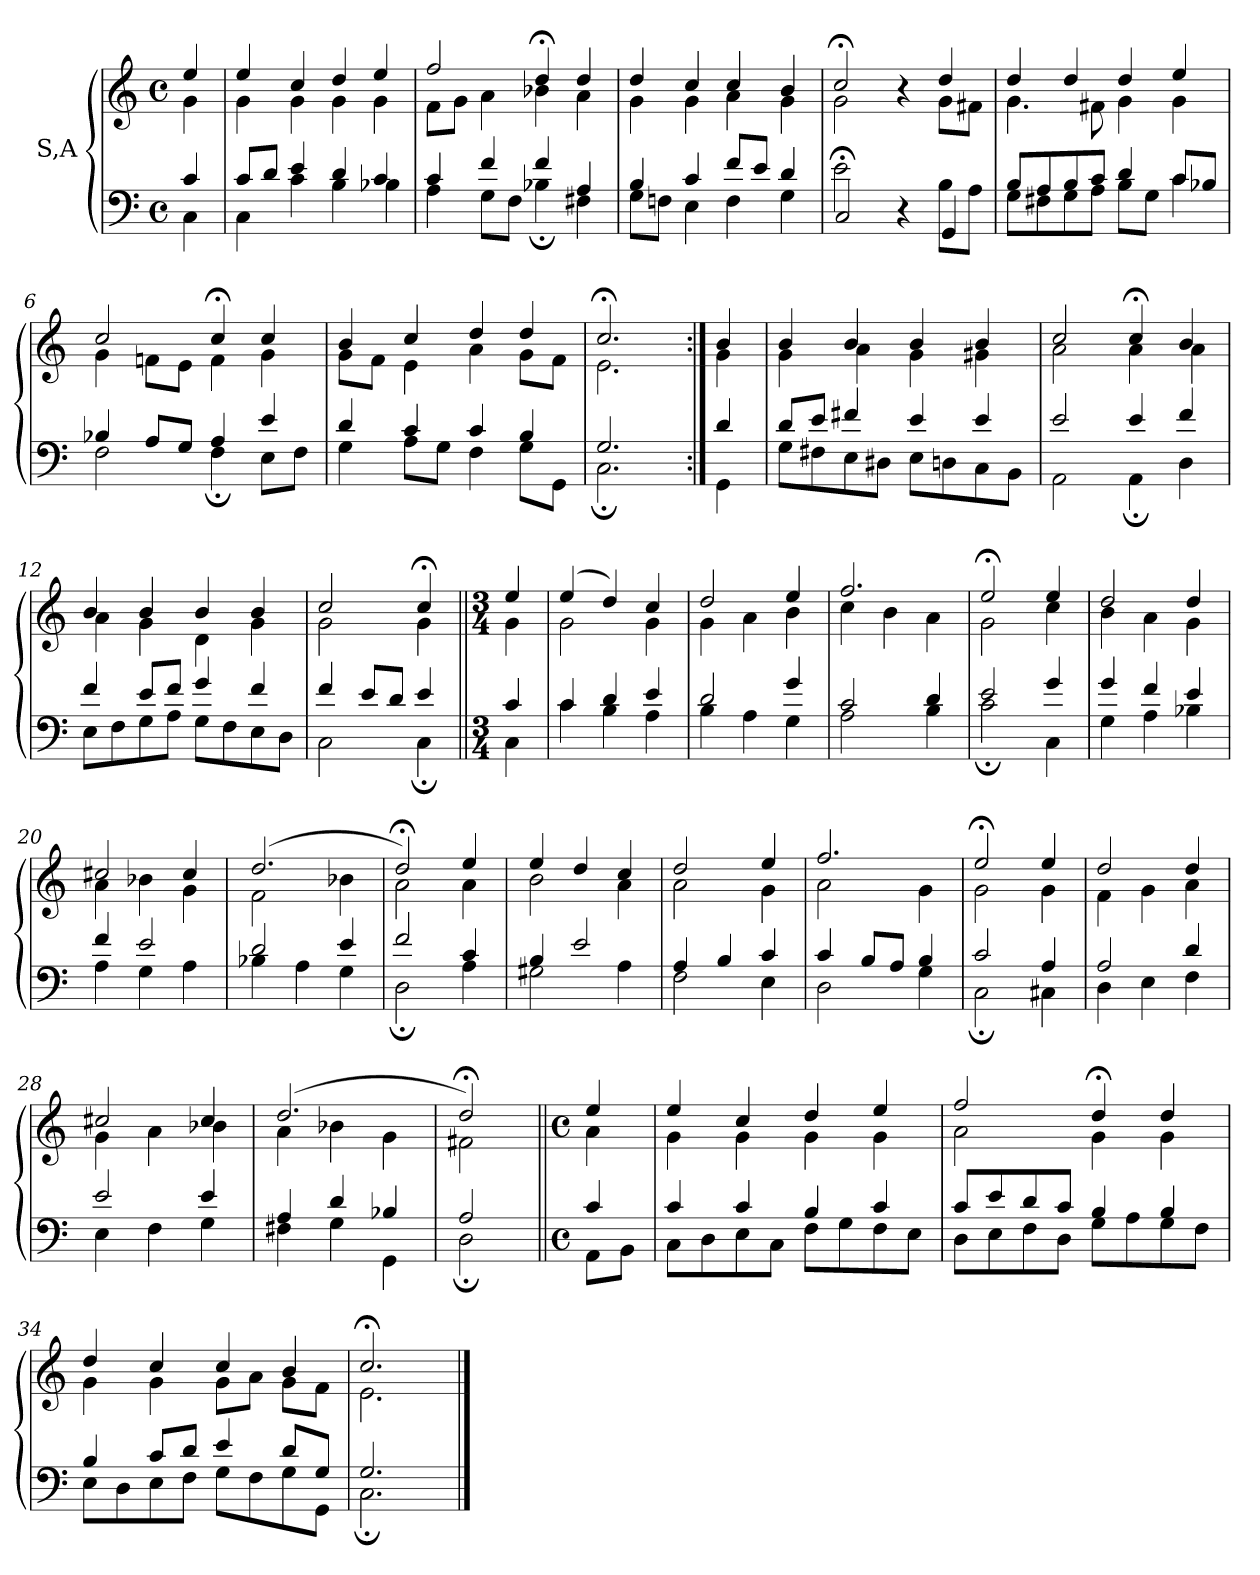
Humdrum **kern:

**kern	**kern
*part1	*part1
*staff2	*staff1
*I"S,A	*
!!LO:LB:g=z
*clefF4	*clefG2
*k[]	*k[]
*M4/4	*M4/4
*met(c)	*met(c)
=	=
*^	*^
4c	4C	4ee	4g
=1	=1	=1	=1
8cL	4C	4ee	4g
8dJ	.	.	.
4e	4c	4cc	4g
4d	4B	4dd	4g
4c	4B-X	4ee	4g
=2	=2	=2	=2
4c	4A	2ff	8fL
.	.	.	8gJ
4f	8GL	.	4a
.	8FJ	.	.
4f	4B-X;	4dd;<	4b-X
4A	4F#X	4dd	4a
=3	=3	=3	=3
4B	8GL	4dd	4g
.	8FnJ	.	.
4c	4E	4cc	4g
8fL	4F	4cc	4a
8eJ	.	.	.
4d	4G	4b	4g
=4	=4	=4	=4
*	*^	*	*^
2ryy	2e	2C;	2cc;<	2g	2ryy
4ryy	4r	4ryy	4r	4ryy	4ryy
4ryy	8BL	4GG	4dd	8gL	4ryy
.	8AJ	.	.	8f#XJ	.
*	*v	*v	*	*	*
*	*	*	*v	*v
!!LO:PB:g=z
=5	=5	=5	=5
8BL	8GL	4dd	4.g
8A	8F#X	.	.
8B	8G	4dd	.
8cJ	8AJ	.	8f#X
4d	8BL	4dd	4g
.	8GJ	.	.
8cL	4c	4ee	4g
8B-XJ	.	.	.
=6	=6	=6	=6
4B-X	2F	2cc	4g
8AL	.	.	8fnL
8GJ	.	.	8eJ
4A	4F;	4cc;<	4f
4e	8EL	4cc	4g
.	8FJ	.	.
=7	=7	=7	=7
4d	4G	4b	8gL
.	.	.	8fJ
4c	8AL	4cc	4e
.	8GJ	.	.
4c	4F	4dd	4a
4B	8GL	4dd	8gL
.	8GGJ	.	8fJ
=185	=185	=185	=185
2.G	2.C;	2.cc;<	2.e
=186:|!	=186:|!	=186:|!	=186:|!
4d	4GG	4b	4g
!!LO:LB:g=z	!!
=10	=10	=10	=10
8dL	8GL	4b	4g
8eJ	8F#X	.	.
4f#X	8E	4b	4a
.	8D#XJ	.	.
4e	8EL	4b	4g
.	8Dn	.	.
4e	8C	4b	4g#X
.	8BBJ	.	.
=11	=11	=11	=11
2e	2AA	2cc	2a
4e	4AA;	4cc;<	4a
4f	4D	4b	4a
=12	=12	=12	=12
4f	8EL	4b	4a
.	8F	.	.
8eL	8G	4b	4g
8fJ	8AJ	.	.
4g	8GL	4b	4d
.	8F	.	.
4f	8E	4b	4g
.	8DJ	.	.
=190	=190	=190	=190
4f	2C	2cc	2g
8eL	.	.	.
8dJ	.	.	.
4e	4C;	4cc;<	4g
=191||	=191||	=191||	=191||
*M3/4	*	*M3/4	*
4c	4C	4ee	4g
!!LO:LB:g=z	!!
=15	=15	=15	=15
4c	4c	(>4ee	2g
4d	4B	4dd)	.
4e	4A	4cc	4g
=16	=16	=16	=16
2d	4B	2dd	4g
.	4A	.	4a
4g	4G	4ee	4b
=17	=17	=17	=17
2c	2A	2.ff	4cc
.	.	.	4b
4d	4B	.	4a
=18	=18	=18	=18
2e	2c;	2ee;<	2g
4g	4C	4ee	4cc
=19	=19	=19	=19
4g	4G	2dd	4b
4f	4A	.	4a
4e	4B-X	4dd	4g
=20	=20	=20	=20
4f	4A	2cc#X	4a
2e	4G	.	4b-X
.	4A	4cc#	4g
=21	=21	=21	=21
2d	4B-X	(>2.dd	2f
.	4A	.	.
4e	4G	.	4b-X
=22	=22	=22	=22
2f	2D;	2dd;<)	2a
4c	4A	4ee	4a
!!LO:LB:g=z	!!
=23	=23	=23	=23
4B	2G#X	4ee	2b
2e	.	4dd	.
.	4A	4cc	4a
=24	=24	=24	=24
4A	2F	2dd	2a
4B	.	.	.
4c	4E	4ee	4g
=25	=25	=25	=25
4c	2D	2.ff	2a
8BL	.	.	.
8AJ	.	.	.
4B	4G	.	4g
=26	=26	=26	=26
2c	2C;	2ee;<	2g
4A	4C#X	4ee	4g
=27	=27	=27	=27
2A	4D	2dd	4f
.	4E	.	4g
4d	4F	4dd	4a
=28	=28	=28	=28
2e	4E	2cc#X	4g
.	4F	.	4a
4e	4G	4cc#	4b-X
=29	=29	=29	=29
4A	4F#X	(>2.dd	4a
4d	4G	.	4b-X
4B-X	4GG	.	4g
=207	=207	=207	=207
2A	2D;	2dd;<)	2f#X
!!LO:LB:g=z	!!
=208||	=208||	=208||	=208||
*M4/4	*	*M4/4	*
*met(c)	*	*met(c)	*
4c	8AAL	4ee	4a
.	8BBJ	.	.
=32	=32	=32	=32
4c	8CL	4ee	4g
.	8D	.	.
4c	8E	4cc	4g
.	8CJ	.	.
4B	8FL	4dd	4g
.	8G	.	.
4c	8F	4ee	4g
.	8EJ	.	.
=33	=33	=33	=33
8cL	8DL	2ff	2a
8e	8E	.	.
8d	8F	.	.
8cJ	8DJ	.	.
4B	8GL	4dd;<	4g
.	8A	.	.
4B	8G	4dd	4g
.	8FJ	.	.
=34	=34	=34	=34
4B	8EL	4dd	4g
.	8D	.	.
8cL	8E	4cc	4g
8dJ	8FJ	.	.
4e	8GL	4cc	8gL
.	8F	.	8aJ
8dL	8G	4b	8gL
8GJ	8GGJ	.	8fJ
=35	=35	=35	=35
2.G	2.C;	2.cc;<	2.e
*v	*v	*	*
*	*v	*v
==	==
*-	*-
